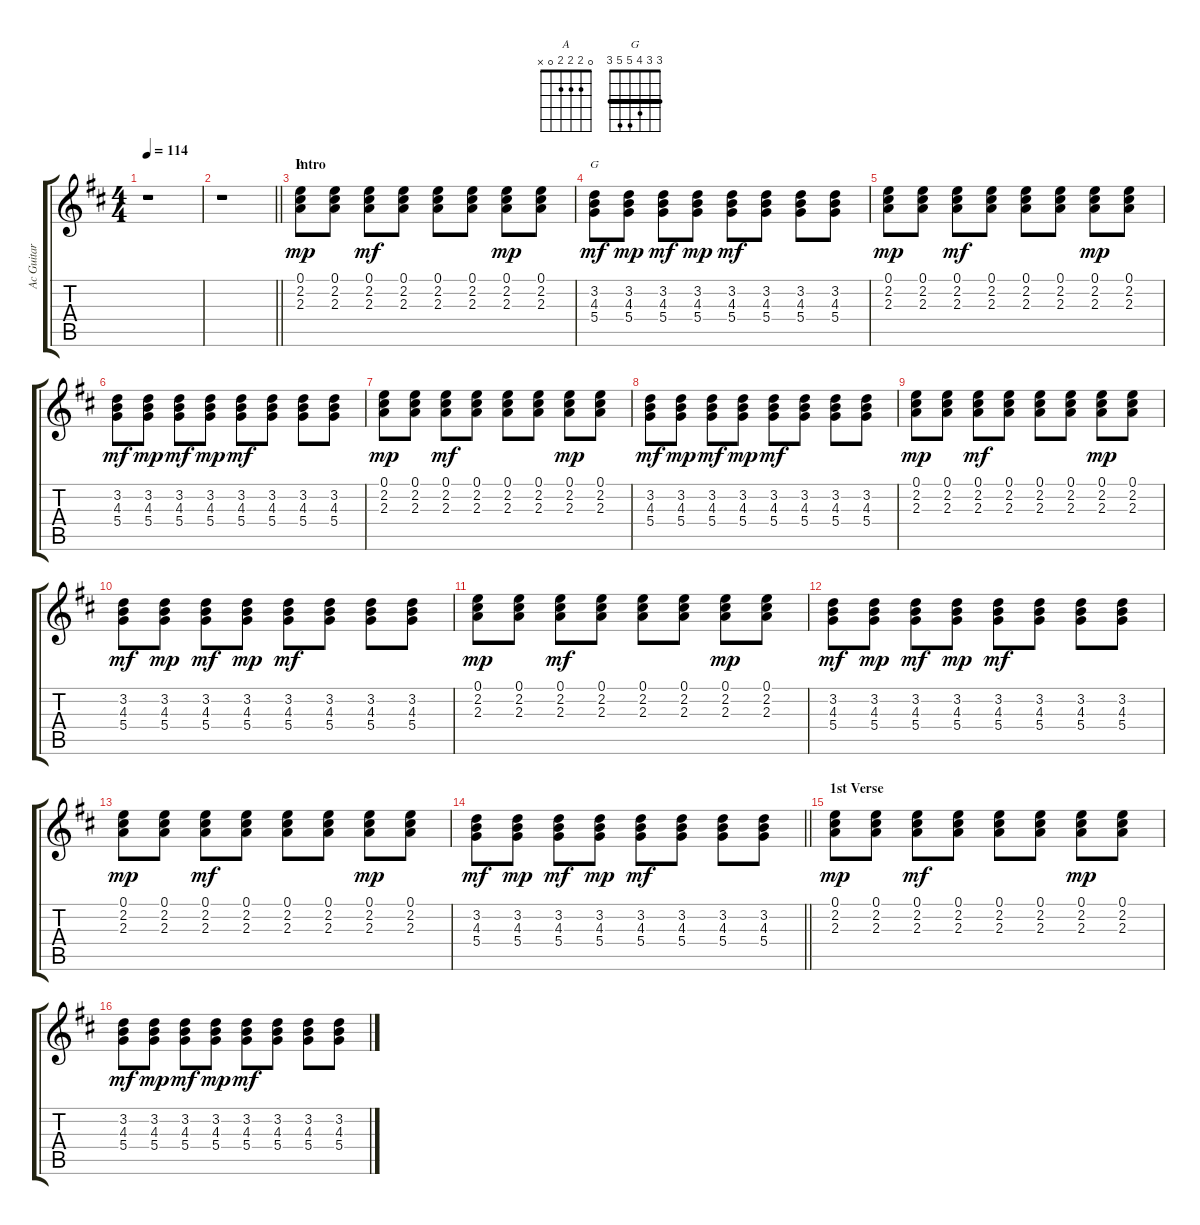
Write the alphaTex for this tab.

\track ("Ac Guitar" "Ac Guitar") {instrument acousticguitarsteel}
\staff {score tabs}
\tuning (E4 B3 G3 D3 A2 E2) {hide}
\chord ("A" 0 2 2 2 0 x)
\chord ("G" 3 3 4 5 5 3) {barre 3}
\ts (4 4)
\tempo 114
\clef g2
\ks d
r.1{dy mp instrument acousticguitarsteel} |
\barLineRight lightlight
r.1 |
\section ("" "Intro")
(0.1 2.2 2.3).8{ch "A"} (0.1 2.2 2.3).8 (0.1 2.2 2.3).8{dy mf} (0.1 2.2 2.3).8 (0.1 2.2 2.3).8 (0.1 2.2 2.3).8 (0.1 2.2 2.3).8{dy mp} (0.1 2.2 2.3).8 |
(3.2 4.3 5.4).8{ch "G" dy mf} (3.2 4.3 5.4).8{dy mp} (3.2 4.3 5.4).8{dy mf} (3.2 4.3 5.4).8{dy mp} (3.2 4.3 5.4).8{dy mf} (3.2 4.3 5.4).8 (3.2 4.3 5.4).8 (3.2 4.3 5.4).8 |
(0.1 2.2 2.3).8{dy mp} (0.1 2.2 2.3).8 (0.1 2.2 2.3).8{dy mf} (0.1 2.2 2.3).8 (0.1 2.2 2.3).8 (0.1 2.2 2.3).8 (0.1 2.2 2.3).8{dy mp} (0.1 2.2 2.3).8 |
(3.2 4.3 5.4).8{dy mf} (3.2 4.3 5.4).8{dy mp} (3.2 4.3 5.4).8{dy mf} (3.2 4.3 5.4).8{dy mp} (3.2 4.3 5.4).8{dy mf} (3.2 4.3 5.4).8 (3.2 4.3 5.4).8 (3.2 4.3 5.4).8 |
(0.1 2.2 2.3).8{dy mp} (0.1 2.2 2.3).8 (0.1 2.2 2.3).8{dy mf} (0.1 2.2 2.3).8 (0.1 2.2 2.3).8 (0.1 2.2 2.3).8 (0.1 2.2 2.3).8{dy mp} (0.1 2.2 2.3).8 |
(3.2 4.3 5.4).8{dy mf} (3.2 4.3 5.4).8{dy mp} (3.2 4.3 5.4).8{dy mf} (3.2 4.3 5.4).8{dy mp} (3.2 4.3 5.4).8{dy mf} (3.2 4.3 5.4).8 (3.2 4.3 5.4).8 (3.2 4.3 5.4).8 |
(0.1 2.2 2.3).8{dy mp} (0.1 2.2 2.3).8 (0.1 2.2 2.3).8{dy mf} (0.1 2.2 2.3).8 (0.1 2.2 2.3).8 (0.1 2.2 2.3).8 (0.1 2.2 2.3).8{dy mp} (0.1 2.2 2.3).8 |
(3.2 4.3 5.4).8{dy mf} (3.2 4.3 5.4).8{dy mp} (3.2 4.3 5.4).8{dy mf} (3.2 4.3 5.4).8{dy mp} (3.2 4.3 5.4).8{dy mf} (3.2 4.3 5.4).8 (3.2 4.3 5.4).8 (3.2 4.3 5.4).8 |
(0.1 2.2 2.3).8{dy mp} (0.1 2.2 2.3).8 (0.1 2.2 2.3).8{dy mf} (0.1 2.2 2.3).8 (0.1 2.2 2.3).8 (0.1 2.2 2.3).8 (0.1 2.2 2.3).8{dy mp} (0.1 2.2 2.3).8 |
(3.2 4.3 5.4).8{dy mf} (3.2 4.3 5.4).8{dy mp} (3.2 4.3 5.4).8{dy mf} (3.2 4.3 5.4).8{dy mp} (3.2 4.3 5.4).8{dy mf} (3.2 4.3 5.4).8 (3.2 4.3 5.4).8 (3.2 4.3 5.4).8 |
(0.1 2.2 2.3).8{dy mp} (0.1 2.2 2.3).8 (0.1 2.2 2.3).8{dy mf} (0.1 2.2 2.3).8 (0.1 2.2 2.3).8 (0.1 2.2 2.3).8 (0.1 2.2 2.3).8{dy mp} (0.1 2.2 2.3).8 |
\barLineRight lightlight
(3.2 4.3 5.4).8{dy mf} (3.2 4.3 5.4).8{dy mp} (3.2 4.3 5.4).8{dy mf} (3.2 4.3 5.4).8{dy mp} (3.2 4.3 5.4).8{dy mf} (3.2 4.3 5.4).8 (3.2 4.3 5.4).8 (3.2 4.3 5.4).8 |
\section ("" "1st Verse")
(0.1 2.2 2.3).8{dy mp} (0.1 2.2 2.3).8 (0.1 2.2 2.3).8{dy mf} (0.1 2.2 2.3).8 (0.1 2.2 2.3).8 (0.1 2.2 2.3).8 (0.1 2.2 2.3).8{dy mp} (0.1 2.2 2.3).8 |
(3.2 4.3 5.4).8{dy mf} (3.2 4.3 5.4).8{dy mp} (3.2 4.3 5.4).8{dy mf} (3.2 4.3 5.4).8{dy mp} (3.2 4.3 5.4).8{dy mf} (3.2 4.3 5.4).8 (3.2 4.3 5.4).8 (3.2 4.3 5.4).8
